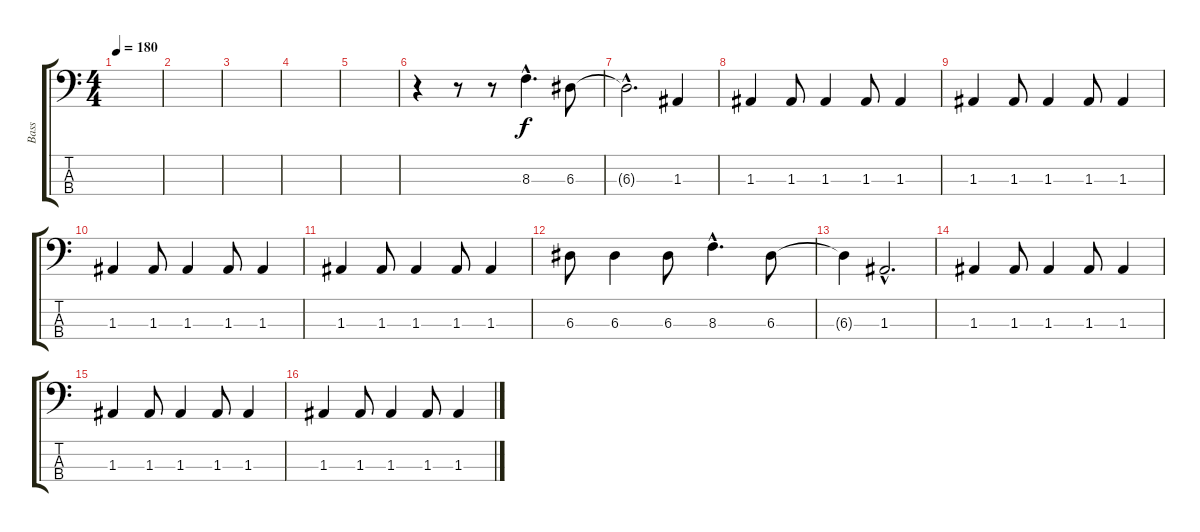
\track ("Bass" "Bass") {instrument electricbassfinger}
\staff {score tabs}
\tuning (G2 D2 A1 E1) {hide}
\ts (4 4)
\tempo 180
\clef f4
\ks c
|
|
|
|
|
r.4 r.8 r.8 8.3{hac}.4{d} 6.3.8 |
6.3{hac t}.2{d} 1.3.4 |
1.3.4 1.3.8 1.3.4 1.3.8 1.3.4 |
1.3.4 1.3.8 1.3.4 1.3.8 1.3.4 |
1.3.4 1.3.8 1.3.4 1.3.8 1.3.4 |
1.3.4 1.3.8 1.3.4 1.3.8 1.3.4 |
6.3.8 6.3.4 6.3.8 8.3{hac}.4{d} 6.3.8 |
6.3{t}.4 1.3{hac}.2{d} |
1.3.4 1.3.8 1.3.4 1.3.8 1.3.4 |
1.3.4 1.3.8 1.3.4 1.3.8 1.3.4 |
1.3.4 1.3.8 1.3.4 1.3.8 1.3.4
